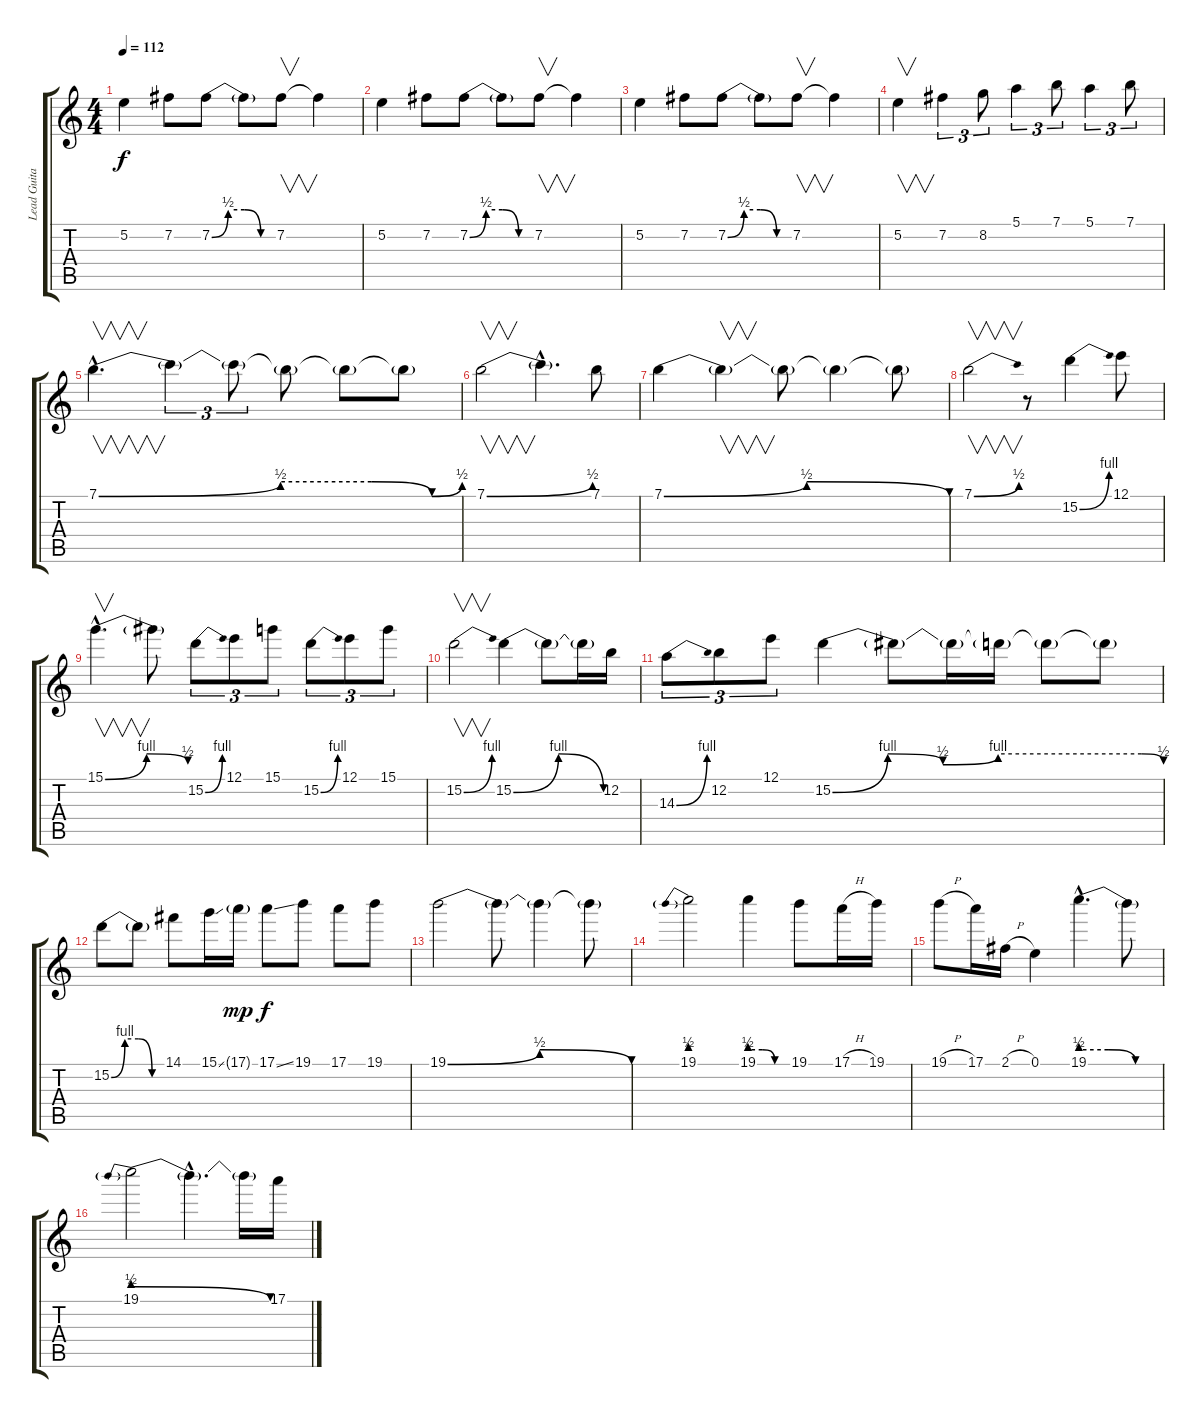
\track ("Lead Guitar 3" "Lead Guita") {instrument distortionguitar}
\staff {score tabs}
\tuning (E4 B3 G3 D3 A2 E2) {hide}
\ts (4 4)
\tempo 112
\clef g2
\ks c
5.2.4{dy f} 7.2.8 7.2{be (custom 0 0 15 2 30 2 45 0 60 0)}.8 7.2{t}.8 7.2.8{v} 7.2{t}.4 |
5.2.4 7.2.8 7.2{be (custom 0 0 15 2 30 2 45 0 60 0)}.8 7.2{t}.8 7.2.8{v} 7.2{t}.4 |
5.2.4 7.2.8 7.2{be (custom 0 0 15 2 30 2 45 0 60 0)}.8 7.2{t}.8 7.2.8{v} 7.2{t}.4 |
5.2.4{v} 7.2.4{tu (3 2)} 8.2.8{tu (3 2)} 5.1.4{tu (3 2)} 7.1.8{tu (3 2)} 5.1.4{tu (3 2)} 7.1.8{tu (3 2)} |
7.1{be (custom 0 0 30 2 45 2 55 0 60 2) hac}.4{v d} 7.1{t}.4{tu (3 2)} 7.1{t}.8{tu (3 2)} 7.1{t}.8 7.1{t}.8 7.1{t}.8 |
7.1{be (bend 0 0 60 2)}.2{v} 7.1{hac t}.4{d} 7.1.8 |
7.1{be (bendrelease 0 0 10 2 55 2 60 0)}.4 7.1{t}.4{v} 7.1{t}.8 7.1{t}.4 7.1{t}.8 |
7.1{be (bend 0 0 60 2)}.2{v} r.8 15.2{be (bend 0 0 60 4)}.4 12.1.8 |
15.1{be (bendrelease 0 0 15 4 49 4 60 2) hac}.4{v d} 15.1{t}.8 15.2{be (bend 0 0 60 4)}.8{tu (3 2)} 12.1.8{tu (3 2)} 15.1.8{tu (3 2)} 15.2{be (bend 0 0 60 4)}.8{tu (3 2)} 12.1.8{tu (3 2)} 15.1.8{tu (3 2)} |
15.2{be (bend 0 0 60 4)}.2{v} 15.2{be (bendrelease 0 0 15 4 55 4 60 0)}.4 15.2{t}.8 15.2{t}.16 12.2.16 |
14.3{be (bend 0 0 60 4)}.8{tu (3 2)} 12.2.8{tu (3 2)} 12.1.8{tu (3 2)} 15.2{be (custom 0 0 10 4 20 2 30 4 56 4 60 2)}.4 15.2{t}.8 15.2{t}.16 15.2{t}.16 15.2{t}.8 15.2{t}.8 |
15.2{be (custom 0 0 15 4 30 4 45 0 60 0)}.8 15.2{t}.8 14.1.8 15.1{ss}.16 17.1{g}.16{dy mp} 17.1{ss}.8{dy f} 19.1.8 17.1.8 19.1.8 |
19.1{be (bendrelease 0 0 20 2 50 2 60 0)}.2 19.1{t}.8 19.1{t}.4 19.1{t}.8 |
19.1{be (prebend 0 2 60 2)}.2 19.1{be (custom 0 2 20 2 40 0 60 0)}.4 19.1.8 17.1{h}.16 19.1.16 |
19.1{h}.8 17.1.16 2.1{h}.16 0.1.4 19.1{be (custom 0 2 20 2 40 0 60 0) hac}.4{d} 19.1{t}.8 |
19.1{be (prebendrelease 0 2 60 0)}.2 19.1{hac t}.4{d} 19.1{t}.16 17.1.16
